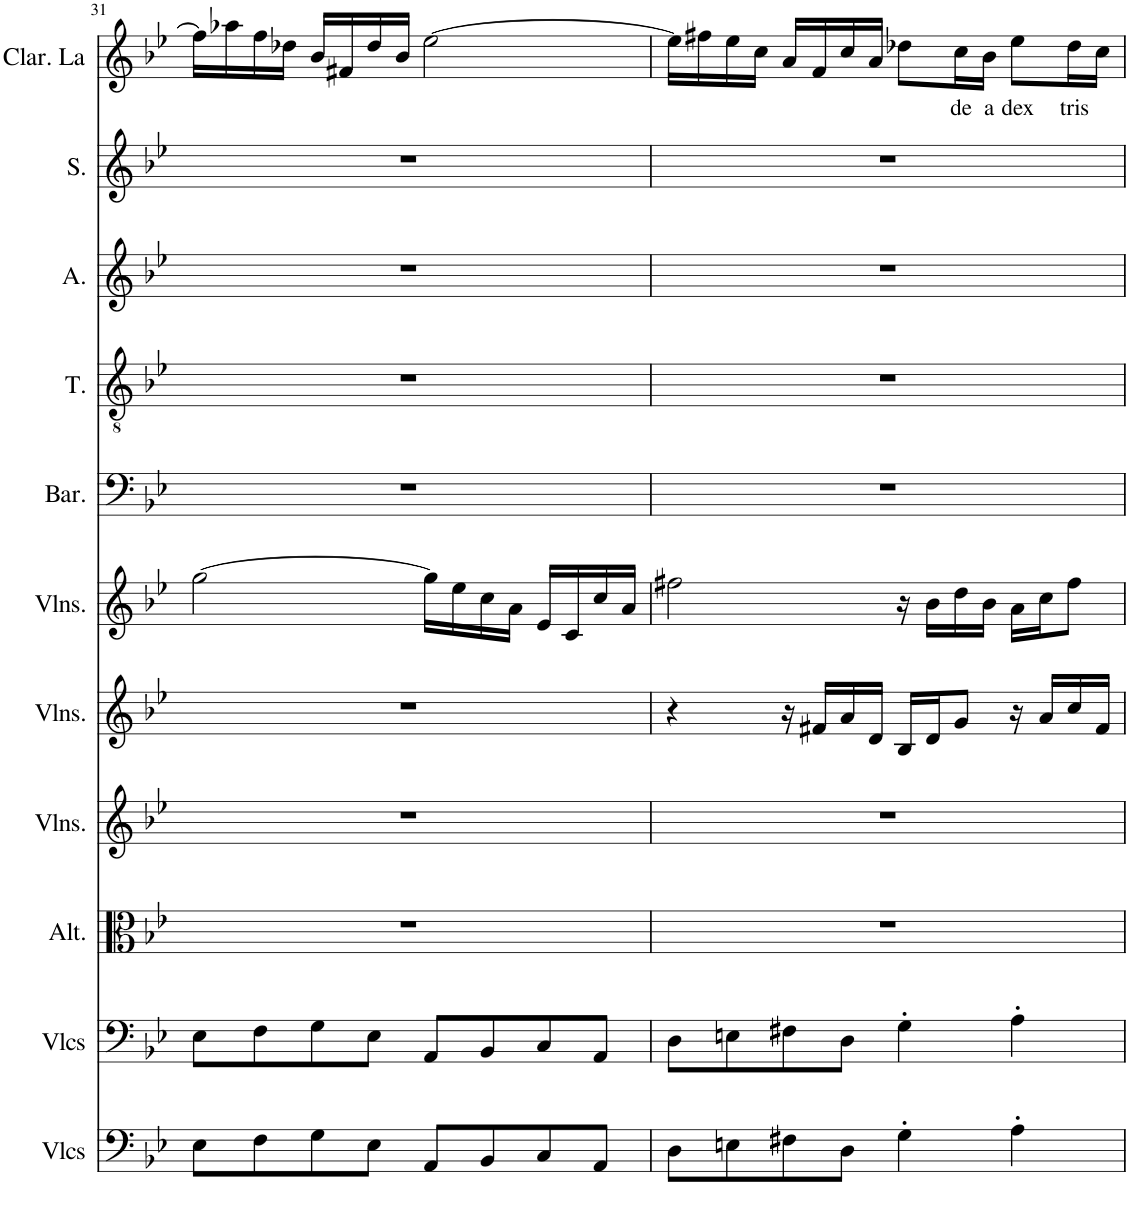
**kern	**kern	**kern	**kern	**kern	**kern	**kern	**kern	**kern	**kern	**kern	**text
*part11	*part10	*part9	*part8	*part7	*part6	*part5	*part4	*part3	*part2	*part1	*part1
*staff11	*staff10	*staff9	*staff8	*staff7	*staff6	*staff5	*staff4	*staff3	*staff2	*staff1	*staff1
*I"Violoncelles, Continuo	*I"Violoncelles, Violoncello	*I"Altos, Viola II	*I"Violons, Viola I	*I"Violons, Violin II	*I"Violons, Violin I	*I"Baryton, Bass	*I"Ténor, Tenor	*I"Alto, Alto	*I"Soprano, Soprano II	*I"Clarinette en La, Soprano I	*
*I'Vlcs	*I'Vlcs	*I'Alt.	*I'Vlns.	*I'Vlns.	*I'Vlns.	*I'Bar.	*I'T.	*I'A.	*I'S.	*I'Clar. La	*
!!LO:PB:g=z
*clefF4	*clefF4	*clefC3	*clefG2	*clefG2	*clefG2	*clefF4	*clefGv2	*clefG2	*clefG2	*clefG2	*
*	*	*	*	*	*	*	*	*	*	*Trd2c3	*
*k[b-e-]	*k[b-e-]	*k[b-e-]	*k[b-e-]	*k[b-e-]	*k[b-e-]	*k[b-e-]	*k[b-e-]	*k[b-e-]	*k[b-e-]	*k[b-e-]	*
*M4/4	*M4/4	*M4/4	*M4/4	*M4/4	*M4/4	*M4/4	*M4/4	*M4/4	*M4/4	*M4/4	*
=31	=31	=31	=31	=31	=31	=31	=31	=31	=31	=31	=31
8E-\L	8E-\L	1r	1r	1r	[2gg\	1r	1r	1r	1r	16ff\LL]	.
.	.	.	.	.	.	.	.	.	.	16aa-X\	.
8F\	8F\	.	.	.	.	.	.	.	.	16ff\	.
.	.	.	.	.	.	.	.	.	.	16dd-X\JJ	.
8G\	8G\	.	.	.	.	.	.	.	.	16b-/LL	.
.	.	.	.	.	.	.	.	.	.	16f#X/	.
8E-\J	8E-\J	.	.	.	.	.	.	.	.	16dd-/	.
.	.	.	.	.	.	.	.	.	.	16b-/JJ	.
8AA/L	8AA/L	.	.	.	16gg\LL]	.	.	.	.	[2ee-\	.
.	.	.	.	.	16ee-\	.	.	.	.	.	.
8BB-/	8BB-/	.	.	.	16cc\	.	.	.	.	.	.
.	.	.	.	.	16a\JJ	.	.	.	.	.	.
8C/	8C/	.	.	.	16e-/LL	.	.	.	.	.	.
.	.	.	.	.	16c/	.	.	.	.	.	.
8AA/J	8AA/J	.	.	.	16cc/	.	.	.	.	.	.
.	.	.	.	.	16a/JJ	.	.	.	.	.	.
=32	=32	=32	=32	=32	=32	=32	=32	=32	=32	=32	=32
8D\L	8D\L	1r	1r	4r	2ff#X\	1r	1r	1r	1r	16ee-\LL]	.
.	.	.	.	.	.	.	.	.	.	16ff#X\	.
8En\	8En\	.	.	.	.	.	.	.	.	16ee-\	.
.	.	.	.	.	.	.	.	.	.	16cc\JJ	.
8F#X\	8F#X\	.	.	16r	.	.	.	.	.	16a/LL	.
.	.	.	.	16f#X/LL	.	.	.	.	.	16f/	.
8D\J	8D\J	.	.	16a/	.	.	.	.	.	16cc/	.
.	.	.	.	16d/JJ	.	.	.	.	.	16a/JJ	.
4G'\	4G'\	.	.	16B-/LL	16r	.	.	.	.	8dd-X\L	.
.	.	.	.	16d/J	16b-\LL	.	.	.	.	.	.
!	!	!	!	!	!	!	!	!	!	!	!LO:LY:b
.	.	.	.	8g/J	16dd\	.	.	.	.	16cc\L	de
!	!	!	!	!	!	!	!	!	!	!	!LO:LY:b
.	.	.	.	.	16b-\JJ	.	.	.	.	16b-\JJ	a
!	!	!	!	!	!	!	!	!	!	!	!LO:LY:b
4A'\	4A'\	.	.	16r	16a\LL	.	.	.	.	8ee-\L	dex
.	.	.	.	16a/LL	16cc\J	.	.	.	.	.	.
!	!	!	!	!	!	!	!	!	!	!	!LO:LY:b
.	.	.	.	16cc/	8ff#\J	.	.	.	.	16dd-\L	tris
.	.	.	.	16f#/JJ	.	.	.	.	.	16cc\JJ	.
=	=	=	=	=	=	=	=	=	=	=	=
*-	*-	*-	*-	*-	*-	*-	*-	*-	*-	*-	*-
